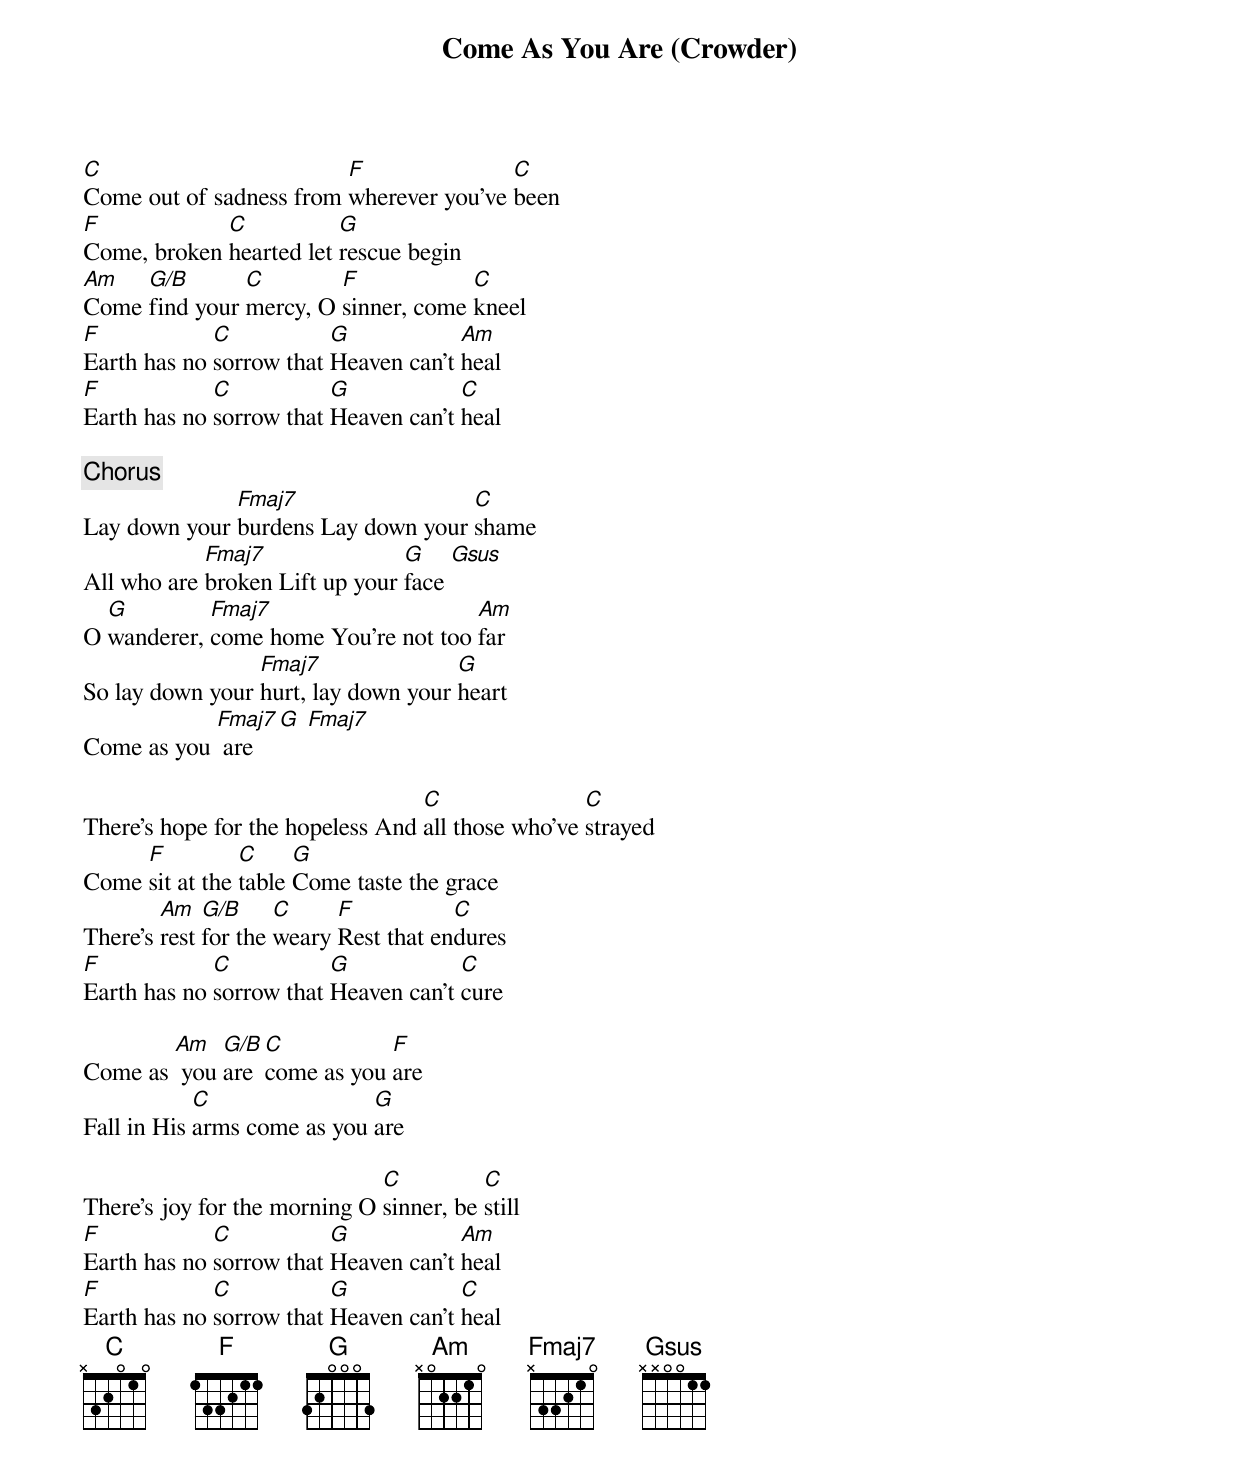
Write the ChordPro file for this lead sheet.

{Title: Come As You Are (Crowder)}
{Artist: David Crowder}

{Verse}
[C]Come out of sadness from [F]wherever you've [C]been
[F]Come, broken [C]hearted let [G]rescue begin
[Am]Come [G/B]find your [C]mercy, O [F]sinner, come [C]kneel
[F]Earth has no [C]sorrow that [G]Heaven can't [Am]heal
[F]Earth has no [C]sorrow that [G]Heaven can't [C]heal

{Chorus}
Lay down your [Fmaj7]burdens Lay down your [C]shame
All who are [Fmaj7]broken Lift up your [G]face [Gsus]
O [G]wanderer, [Fmaj7]come home You're not too [Am]far
So lay down your [Fmaj7]hurt, lay down your [G]heart
Come as you [Fmaj7] are [G] [Fmaj7]

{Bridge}
There's hope for the hopeless And [C]all those who've [C]strayed
Come [F]sit at the [C]table [G]Come taste the grace
There's [Am]rest [G/B]for the [C]weary [F]Rest that en[C]dures
[F]Earth has no [C]sorrow that [G]Heaven can't [C]cure

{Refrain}
Come as [Am] you [G/B]are [C]come as you [F]are
Fall in His [C]arms come as you [G]are

{Verse 2}
There's joy for the morning O [C]sinner, be [C]still
[F]Earth has no [C]sorrow that [G]Heaven can't [Am]heal
[F]Earth has no [C]sorrow that [G]Heaven can't [C]heal
